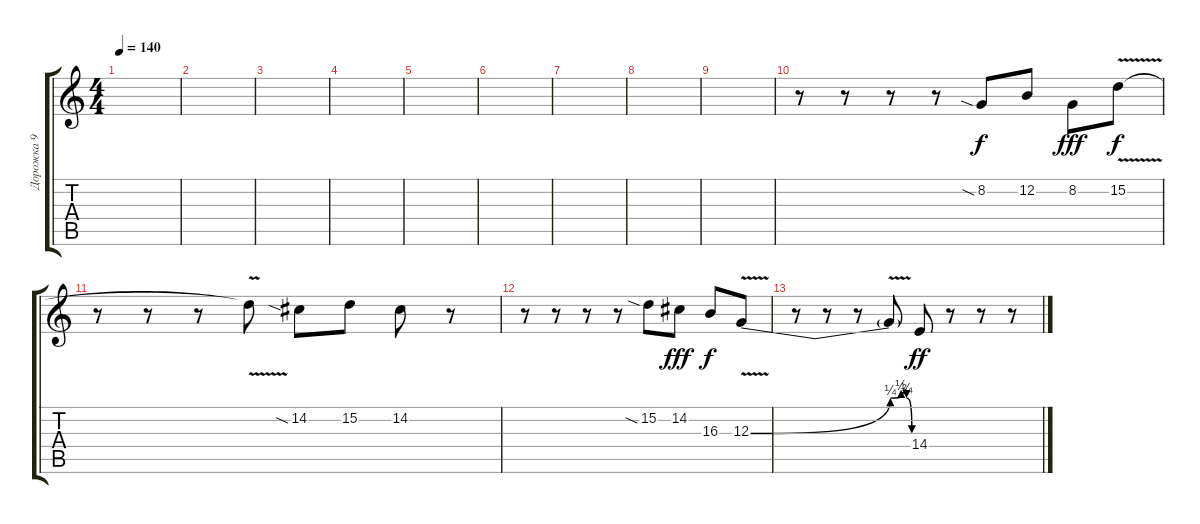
\track ("Дорожка 9" "Дорожка 9") {instrument tuba}
\staff {score tabs}
\tuning (E4 B3 G3 D3 A2 E2) {hide}
\ts (4 4)
\tempo 140
\clef g2
\ks c
|
|
|
|
|
|
|
|
|
r.8 r.8 r.8 r.8 8.2{sia}.8 12.2.8 8.2.8{dy fff} 15.2{v}.8{dy f} |
r.8 r.8 r.8 15.2{t}.8 14.2{sia}.8 15.2.8 14.2.8 r.8 |
r.8 r.8 r.8 r.8 15.2{sia}.8 14.2.8{dy fff} 16.3.8{dy f} 12.3{be (custom 0 0 52 1 56 2 58 1 60 0) v}.8 |
r.8 r.8 r.8 12.3{t}.8 14.4.8{dy ff} r.8 r.8 r.8
